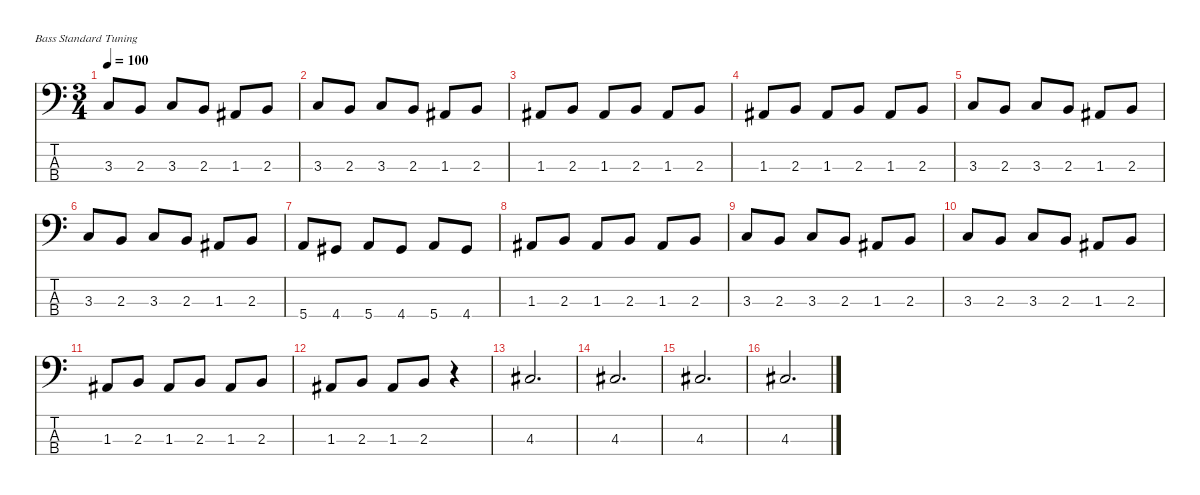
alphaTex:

\defaultSystemsLayout 4
\hideDynamics
\bracketExtendMode nobrackets
\singleTrackTrackNamePolicy hidden
\multiTrackTrackNamePolicy hidden
\firstSystemTrackNameMode fullname
\firstSystemTrackNameOrientation horizontal
\otherSystemsTrackNameOrientation horizontal
\track ("Bass" "el.bs.") {instrument electricbasspick}
\staff {score tabs}
\tuning (G2 D2 A1 E1)
\ts (3 4)
\tempo 100
\clef f4
\ks c
3.3.8{dy ff beam Up} 2.3.8{beam Up} 3.3.8{beam Up} 2.3.8{beam Up} 1.3{acc #}.8{beam Up} 2.3.8{beam Up} |
3.3.8{beam Up} 2.3.8{beam Up} 3.3.8{beam Up} 2.3.8{beam Up} 1.3{acc #}.8{beam Up} 2.3.8{beam Up} |
1.3{acc #}.8{beam Up} 2.3.8{beam Up} 1.3{acc #}.8{beam Up} 2.3.8{beam Up} 1.3{acc #}.8{beam Up} 2.3.8{beam Up} |
1.3{acc #}.8{beam Up} 2.3.8{beam Up} 1.3{acc #}.8{beam Up} 2.3.8{beam Up} 1.3{acc #}.8{beam Up} 2.3.8{beam Up} |
3.3.8{beam Up} 2.3.8{beam Up} 3.3.8{beam Up} 2.3.8{beam Up} 1.3{acc #}.8{beam Up} 2.3.8{beam Up} |
3.3.8{beam Up} 2.3.8{beam Up} 3.3.8{beam Up} 2.3.8{beam Up} 1.3{acc #}.8{beam Up} 2.3.8{beam Up} |
5.4.8{beam Up} 4.4{acc #}.8{beam Up} 5.4.8{beam Up} 4.4{acc #}.8{beam Up} 5.4.8{beam Up} 4.4{acc #}.8{beam Up} |
1.3{acc #}.8{beam Up} 2.3.8{beam Up} 1.3{acc #}.8{beam Up} 2.3.8{beam Up} 1.3{acc #}.8{beam Up} 2.3.8{beam Up} |
3.3.8{beam Up} 2.3.8{beam Up} 3.3.8{beam Up} 2.3.8{beam Up} 1.3{acc #}.8{beam Up} 2.3.8{beam Up} |
3.3.8{beam Up} 2.3.8{beam Up} 3.3.8{beam Up} 2.3.8{beam Up} 1.3{acc #}.8{beam Up} 2.3.8{beam Up} |
1.3{acc #}.8{beam Up} 2.3.8{beam Up} 1.3{acc #}.8{beam Up} 2.3.8{beam Up} 1.3{acc #}.8{beam Up} 2.3.8{beam Up} |
1.3{acc #}.8{beam Up} 2.3.8{beam Up} 1.3{acc #}.8{beam Up} 2.3.8{beam Up} r.4{beam Up} |
4.3{acc #}.2{d beam Up} |
4.3{acc #}.2{d beam Up} |
4.3{acc #}.2{d beam Up} |
4.3{acc #}.2{d beam Up}
